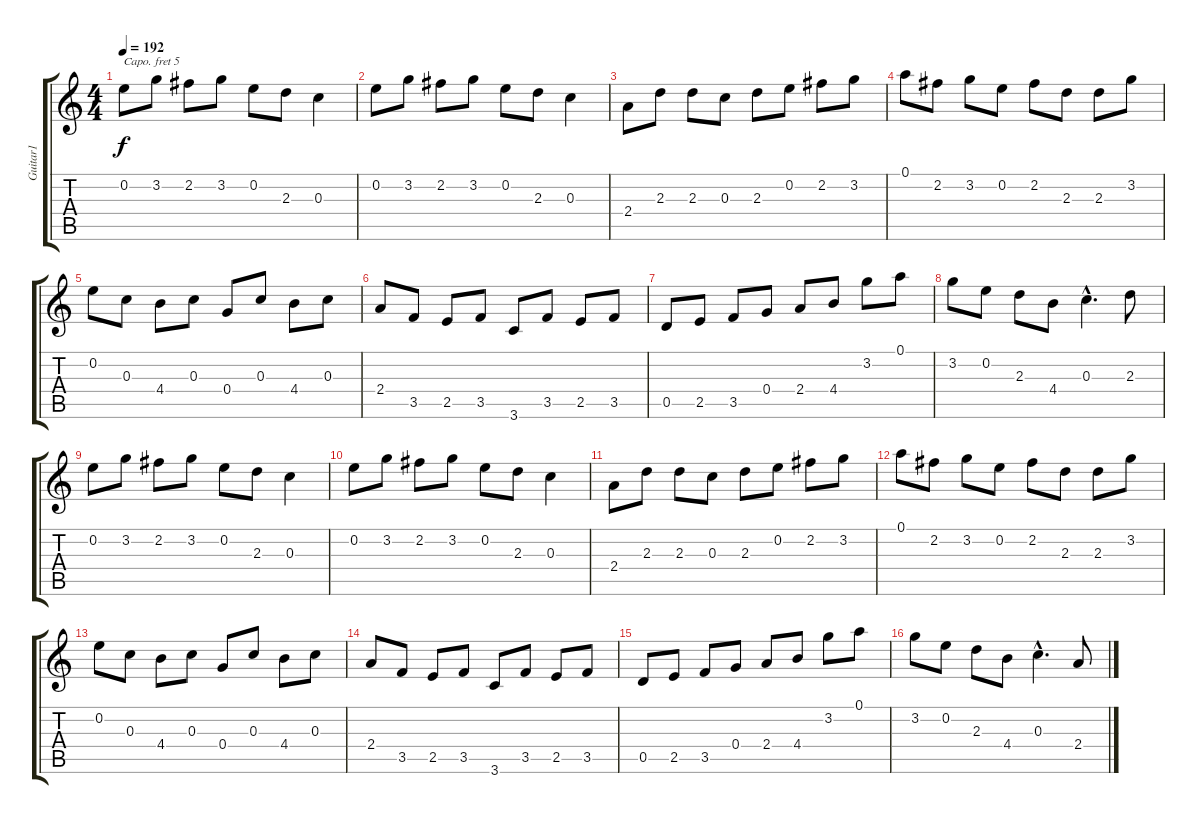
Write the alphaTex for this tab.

\track ("Guitar1" "Guitar1") {instrument electricguitarjazz}
\staff {score tabs}
\capo 5
\tuning (E4 B3 G3 D3 A2 E2) {hide}
\ts (4 4)
\tempo 192
\clef g2
\ks c
0.2.8{dy f} 3.2.8 2.2.8 3.2.8 0.2.8 2.3.8 0.3.4 |
0.2.8 3.2.8 2.2.8 3.2.8 0.2.8 2.3.8 0.3.4 |
2.4.8 2.3.8 2.3.8 0.3.8 2.3.8 0.2.8 2.2.8 3.2.8 |
0.1.8 2.2.8 3.2.8 0.2.8 2.2.8 2.3.8 2.3.8 3.2.8 |
0.2.8 0.3.8 4.4.8 0.3.8 0.4.8 0.3.8 4.4.8 0.3.8 |
2.4.8 3.5.8 2.5.8 3.5.8 3.6.8 3.5.8 2.5.8 3.5.8 |
0.5.8 2.5.8 3.5.8 0.4.8 2.4.8 4.4.8 3.2.8 0.1.8 |
3.2.8 0.2.8 2.3.8 4.4.8 0.3{hac}.4{d} 2.3.8 |
0.2.8 3.2.8 2.2.8 3.2.8 0.2.8 2.3.8 0.3.4 |
0.2.8 3.2.8 2.2.8 3.2.8 0.2.8 2.3.8 0.3.4 |
2.4.8 2.3.8 2.3.8 0.3.8 2.3.8 0.2.8 2.2.8 3.2.8 |
0.1.8 2.2.8 3.2.8 0.2.8 2.2.8 2.3.8 2.3.8 3.2.8 |
0.2.8 0.3.8 4.4.8 0.3.8 0.4.8 0.3.8 4.4.8 0.3.8 |
2.4.8 3.5.8 2.5.8 3.5.8 3.6.8 3.5.8 2.5.8 3.5.8 |
0.5.8 2.5.8 3.5.8 0.4.8 2.4.8 4.4.8 3.2.8 0.1.8 |
3.2.8 0.2.8 2.3.8 4.4.8 0.3{hac}.4{d} 2.4.8
